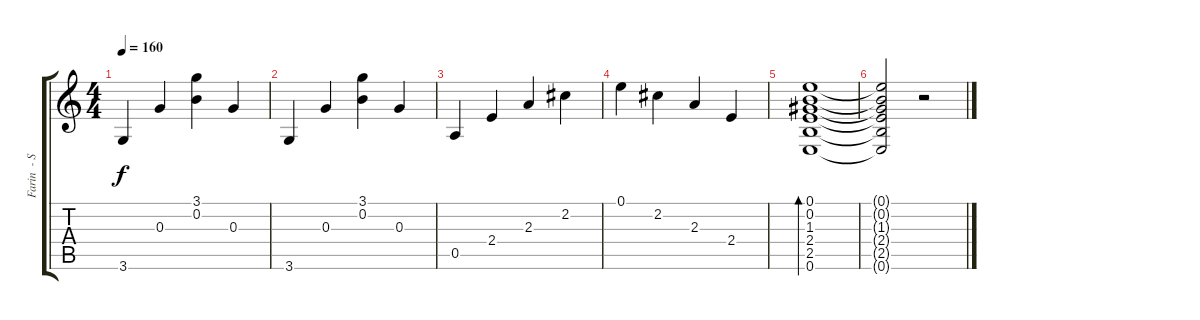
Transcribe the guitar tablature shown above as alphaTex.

\track ("Farin  - Semiacoustic" "Farin  - S") {instrument acousticguitarsteel}
\staff {score tabs}
\tuning (E4 B3 G3 D3 A2 E2) {hide}
\ts (4 4)
\tempo 160
\clef g2
\ks c
3.6.4{dy f} 0.3.4 (3.1 0.2).4 0.3.4 |
3.6.4 0.3.4 (3.1 0.2).4 0.3.4 |
0.5.4 2.4.4 2.3.4 2.2.4 |
0.1.4 2.2.4 2.3.4 2.4.4 |
(0.1 0.2 1.3 2.4 2.5 0.6).1{bd 480} |
(0.1{t} 0.2{t} 1.3{t} 2.4{t} 2.5{t} 0.6{t}).2 r.2
